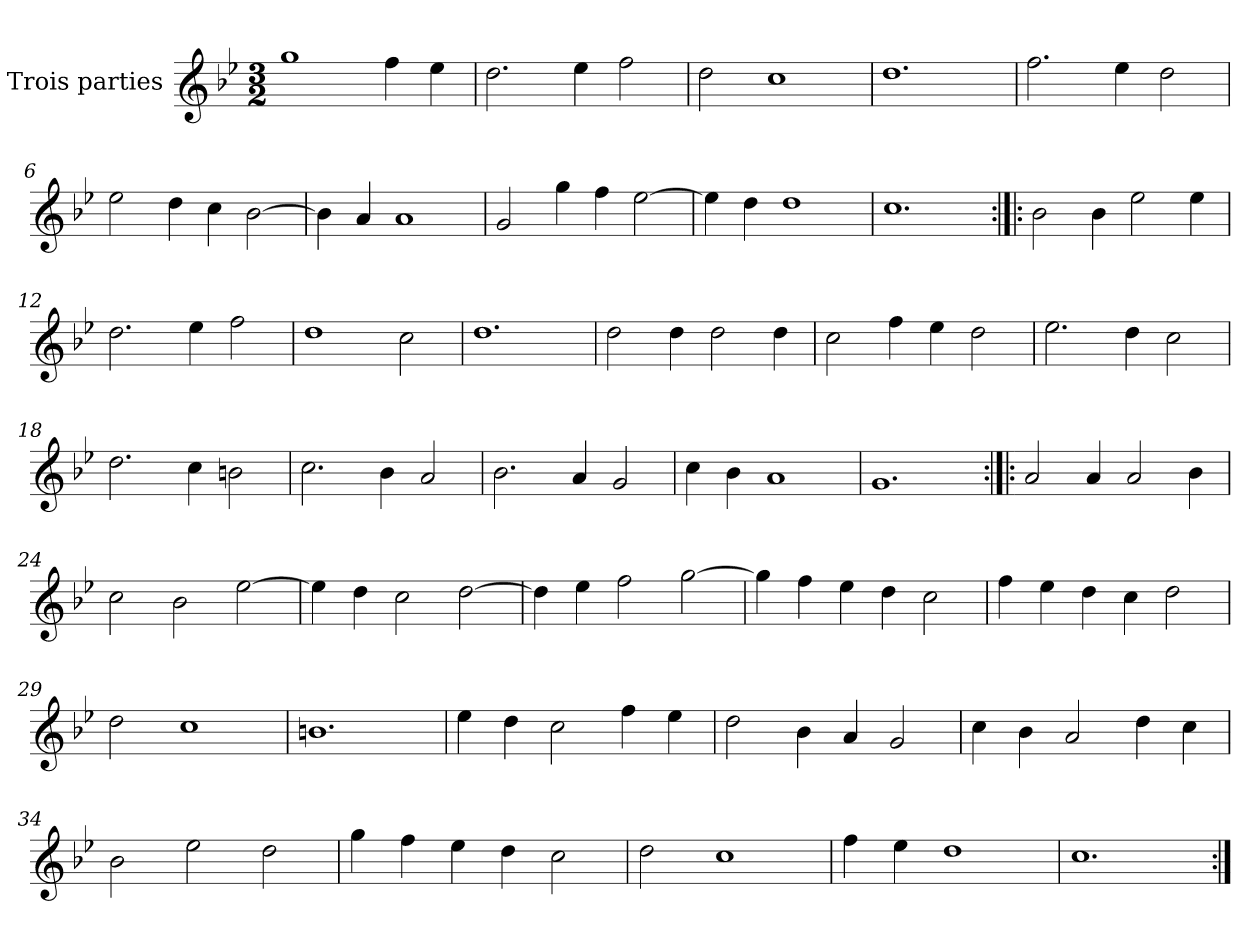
**kern
*part1
*staff1
*I"Trois parties
*clefG2
*k[b-e-]
*M3/2
*MM180
=1
1gg
4ff\
4ee-\
=2
2.dd\
4ee-\
2ff\
=3
2dd\
1cc
=4
1.dd
=5
2.ff\
4ee-\
2dd\
=6
2ee-\
4dd\
4cc\
[2b-\
=7
4b-\]
4a/
1a
=8
2g/
4gg\
4ff\
[2ee-\
=9
4ee-\]
4dd\
1dd
=10
1.cc
=11:|!|:
2b-\
4b-\
2ee-\
4ee-\
=12
2.dd\
4ee-\
2ff\
=13
1dd
2cc\
=14
1.dd
=15
2dd\
4dd\
2dd\
4dd\
=16
2cc\
4ff\
4ee-\
2dd\
=17
2.ee-\
4dd\
2cc\
=18
2.dd\
4cc\
2bn\
=19
2.cc\
4b-\
2a/
=20
2.b-\
4a/
2g/
=21
4cc\
4b-\
1a
=22
1.g
=23:|!|:
2a/
4a/
2a/
4b-\
=24
2cc\
2b-\
[2ee-\
=25
4ee-\]
4dd\
2cc\
[2dd\
=26
4dd\]
4ee-\
2ff\
[2gg\
=27
4gg\]
4ff\
4ee-\
4dd\
2cc\
=28
4ff\
4ee-\
4dd\
4cc\
2dd\
=29
2dd\
1cc
=30
1.bn
=31
4ee-\
4dd\
2cc\
4ff\
4ee-\
=32
2dd\
4b-\
4a/
2g/
=33
4cc\
4b-\
2a/
4dd\
4cc\
=34
2b-\
2ee-\
2dd\
=35
4gg\
4ff\
4ee-\
4dd\
2cc\
=36
2dd\
1cc
=37
4ff\
4ee-\
1dd
=38
1.cc
=:|!
*-
